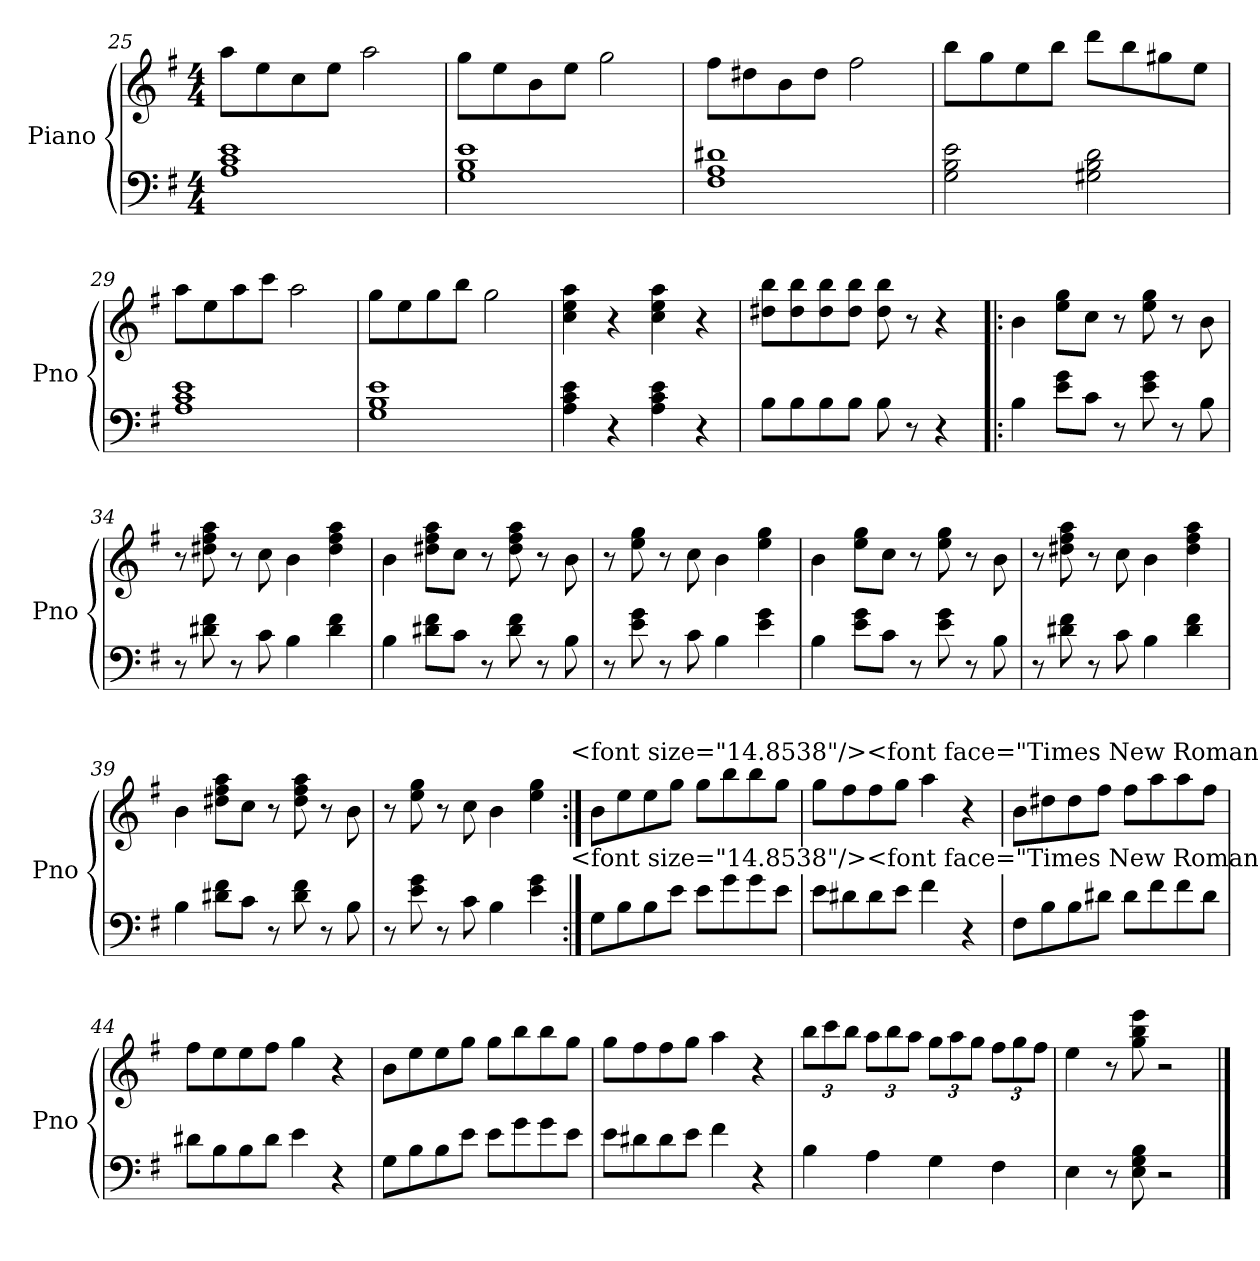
**kern	**kern
*part1	*part1
*staff2	*staff1
*I"Piano	*
*I'Pno	*
!!LO:LB:g=z
*clefF4	*clefG2
*k[f#]	*k[f#]
*M4/4	*M4/4
=25	=25
1A 1c 1e	8aa\L
.	8ee\
.	8cc\
.	8ee\J
.	2aa\
=26	=26
1G 1B 1e	8gg\L
.	8ee\
.	8b\
.	8ee\J
.	2gg\
=27	=27
1F# 1A 1d#X	8ff#\L
.	8dd#X\
.	8b\
.	8dd#\J
.	2ff#\
=28	=28
2G\ 2B\ 2e\	8bb\L
.	8gg\
.	8ee\
.	8bb\J
2G#X\ 2B\ 2d\	8ddd\L
.	8bb\
.	8gg#X\
.	8ee\J
!!LO:PB:g=z
=29	=29
1A 1c 1e	8aa\L
.	8ee\
.	8aa\
.	8ccc\J
.	2aa\
=30	=30
1G 1B 1e	8gg\L
.	8ee\
.	8gg\
.	8bb\J
.	2gg\
=31	=31
4A\ 4c\ 4e\	4cc\ 4ee\ 4aa\
4r	4r
4A\ 4c\ 4e\	4cc\ 4ee\ 4aa\
4r	4r
=32	=32
8B\L	8dd#X\ 8bb\L
8B\	8dd#\ 8bb\
8B\	8dd#\ 8bb\
8B\J	8dd#\ 8bb\J
8B\	8dd#\ 8bb\
8r	8r
4r	4r
!!LO:LB:g=z
=33!|:	=33!|:
4B\	4b\
8e\ 8g\L	8ee\ 8gg\L
8c\J	8cc\J
8r	8r
8e\ 8g\	8ee\ 8gg\
8r	8r
8B\	8b\
=34	=34
8r	8r
8d#X\ 8f#\	8dd#X\ 8ff#\ 8aa\
8r	8r
8c\	8cc\
4B\	4b\
4d#\ 4f#\	4dd#\ 4ff#\ 4aa\
=35	=35
4B\	4b\
8d#X\ 8f#\L	8dd#X\ 8ff#\ 8aa\L
8c\J	8cc\J
8r	8r
8d#\ 8f#\	8dd#\ 8ff#\ 8aa\
8r	8r
8B\	8b\
=36	=36
8r	8r
8e\ 8g\	8ee\ 8gg\
8r	8r
8c\	8cc\
4B\	4b\
4e\ 4g\	4ee\ 4gg\
!!LO:LB:g=z
=37	=37
4B\	4b\
8e\ 8g\L	8ee\ 8gg\L
8c\J	8cc\J
8r	8r
8e\ 8g\	8ee\ 8gg\
8r	8r
8B\	8b\
=38	=38
8r	8r
8d#X\ 8f#\	8dd#X\ 8ff#\ 8aa\
8r	8r
8c\	8cc\
4B\	4b\
4d#\ 4f#\	4dd#\ 4ff#\ 4aa\
=39	=39
4B\	4b\
8d#X\ 8f#\L	8dd#X\ 8ff#\ 8aa\L
8c\J	8cc\J
8r	8r
8d#\ 8f#\	8dd#\ 8ff#\ 8aa\
8r	8r
8B\	8b\
=40	=40
8r	8r
8e\ 8g\	8ee\ 8gg\
8r	8r
8c\	8cc\
4B\	4b\
4e\ 4g\	4ee\ 4gg\
!	!LO:TX:a:t=<font size="14.8538"/><font face="Times New Roman"/>D.C. al Coda
!LO:TX:a:t=<font size="14.8538"/><font face="Times New Roman"/>D.C. al Coda	!
!!LO:LB:g=z
=41:|!	=41:|!
8G\L	8b\L
8B\	8ee\
8B\	8ee\
8e\J	8gg\J
8e\L	8gg\L
8g\	8bb\
8g\	8bb\
8e\J	8gg\J
=42	=42
8e\L	8gg\L
8d#X\	8ff#\
8d#\	8ff#\
8e\J	8gg\J
4f#\	4aa\
4r	4r
=43	=43
8F#\L	8b\L
8B\	8dd#X\
8B\	8dd#\
8d#X\J	8ff#\J
8d#\L	8ff#\L
8f#\	8aa\
8f#\	8aa\
8d#\J	8ff#\J
=44	=44
8d#X\L	8ff#\L
8B\	8ee\
8B\	8ee\
8d#\J	8ff#\J
4e\	4gg\
4r	4r
!!LO:LB:g=z
=45	=45
8G\L	8b\L
8B\	8ee\
8B\	8ee\
8e\J	8gg\J
8e\L	8gg\L
8g\	8bb\
8g\	8bb\
8e\J	8gg\J
=46	=46
8e\L	8gg\L
8d#X\	8ff#\
8d#\	8ff#\
8e\J	8gg\J
4f#\	4aa\
4r	4r
=47	=47
*	*Xbrackettup
4B\	12bb\L
.	12ccc\
.	12bb\J
4A\	12aa\L
.	12bb\
.	12aa\J
4G\	12gg\L
.	12aa\
.	12gg\J
4F#\	12ff#\L
.	12gg\
.	12ff#\J
=48	=48
4E\	4ee\
8r	8r
8E\ 8G\ 8B\	8gg\ 8bb\ 8eee\
2r	2r
==	==
*-	*-
